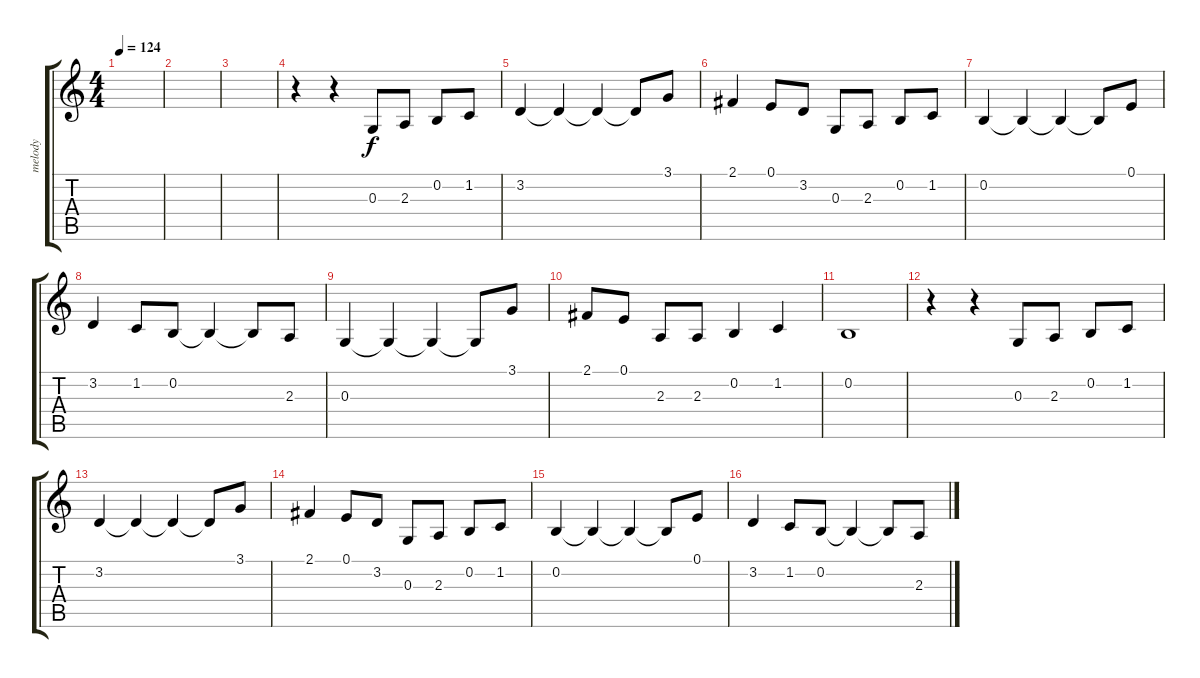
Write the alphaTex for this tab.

\track ("melody" "melody") {instrument sopranosax}
\staff {score tabs}
\tuning (E4 B3 G3 D3 A2 E2) {hide}
\ts (4 4)
\tempo 124
\clef g2
\ks c
|
|
|
r.4 r.4 0.3.8 2.3.8 0.2.8 1.2.8 |
3.2.4 3.2{t}.4 3.2{t}.4 3.2{t}.8 3.1.8 |
2.1.4 0.1.8 3.2.8 0.3.8 2.3.8 0.2.8 1.2.8 |
0.2.4 0.2{t}.4 0.2{t}.4 0.2{t}.8 0.1.8 |
3.2.4 1.2.8 0.2.8 0.2{t}.4 0.2{t}.8 2.3.8 |
0.3.4 0.3{t}.4 0.3{t}.4 0.3{t}.8 3.1.8 |
2.1.8 0.1.8 2.3.8 2.3.8 0.2.4 1.2.4 |
0.2.1 |
r.4 r.4 0.3.8 2.3.8 0.2.8 1.2.8 |
3.2.4 3.2{t}.4 3.2{t}.4 3.2{t}.8 3.1.8 |
2.1.4 0.1.8 3.2.8 0.3.8 2.3.8 0.2.8 1.2.8 |
0.2.4 0.2{t}.4 0.2{t}.4 0.2{t}.8 0.1.8 |
3.2.4 1.2.8 0.2.8 0.2{t}.4 0.2{t}.8 2.3.8
